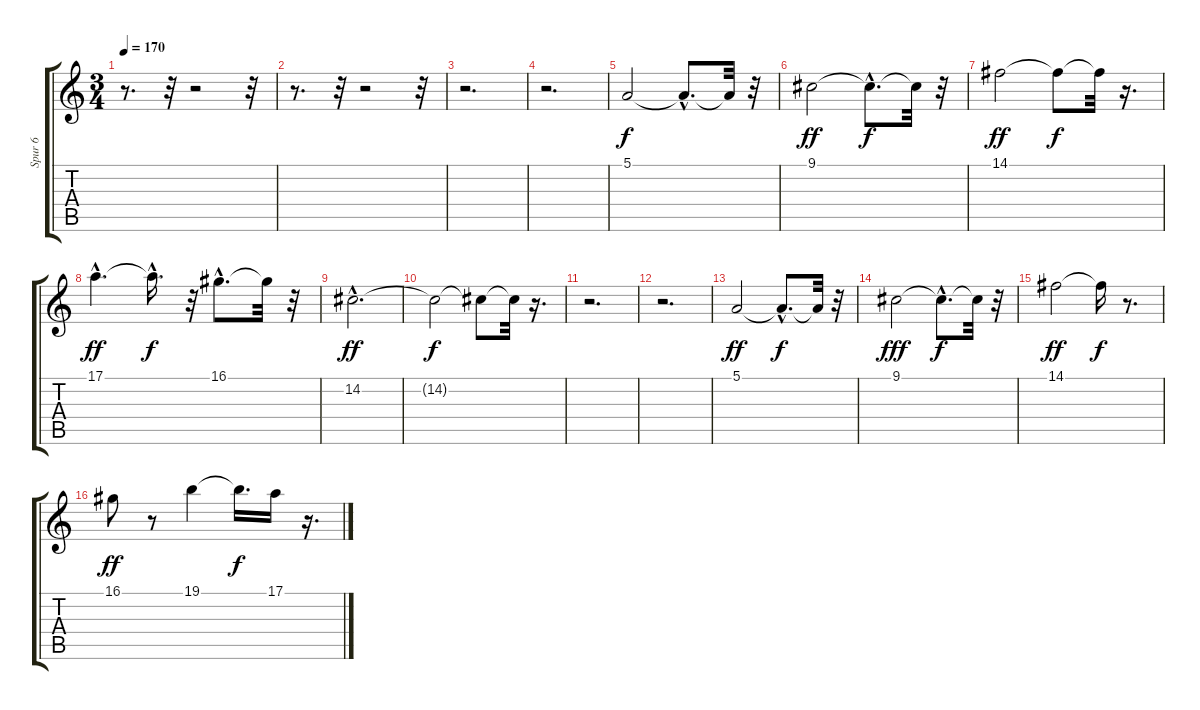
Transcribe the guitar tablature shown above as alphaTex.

\track ("Spur 6" "Spur 6") {instrument pizzicatostrings}
\staff {score tabs}
\tuning (E4 B3 G3 D3 A2 E2) {hide}
\ts (3 4)
\tempo 170
\clef g2
\ks c
r.8{d dy f} r.32 r.2 r.32 |
r.8{d} r.32 r.2 r.32 |
r.2{d} |
r.2{d} |
5.1.2 5.1{hac t}.8{d} 5.1{t}.32 r.32 |
9.1.2{dy ff} 9.1{hac t}.8{d dy f} 9.1{t}.32 r.32 |
14.1.2{dy ff} 14.1{t}.8{dy f} 14.1{t}.32 r.16{d} |
17.1{hac}.4{d dy ff} 17.1{hac t}.16{d dy f} r.32 16.1{hac}.8{d} 16.1{t}.32 r.32 |
14.2{hac}.2{d dy ff} |
14.2{t}.2{dy f} 14.2{t}.8 14.2{t}.32 r.16{d} |
r.2{d} |
r.2{d} |
5.1.2{dy ff} 5.1{hac t}.8{d dy f} 5.1{t}.32 r.32 |
9.1.2{dy fff} 9.1{hac t}.8{d dy f} 9.1{t}.32 r.32 |
14.1.2{dy ff} 14.1{t}.16{dy f} r.8{d} |
16.1.8{dy ff} r.8 19.1.4 19.1{t}.16{d dy f} 17.1.16 r.16{d}
